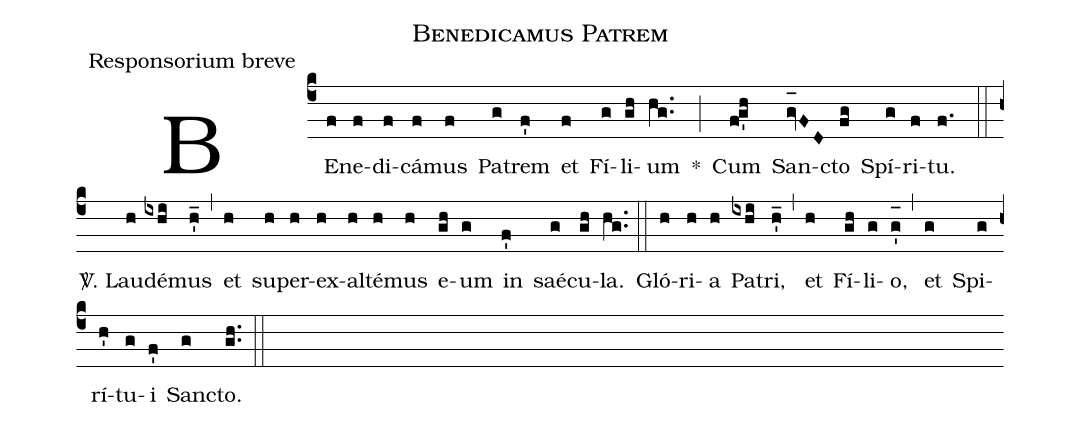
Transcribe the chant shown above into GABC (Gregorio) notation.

name:Benedicamus Patrem;
office-part:Responsorium breve;
%%
(c4) BE(f)ne(f)di(f)cá(f)mus(f) Pa(g)trem(f') et(f) Fí(g)li(gh)um(hg..) *(;) Cum(fg'h) San(gv_[oh:h]FD)cto(fg) Spí(g)ri(f)tu.(f.) (::)
<sp>V/</sp>. Lau(h)dé(ixhi)mus(h'_) (,) et(h) su(h)per(h)ex(h)al(h)té(h)mus(h) e(gh)um(g) in(f') saé(g)cu(gh)la.(hg..) (::) Gló(h)ri(h)a(h) Pa(ixhi)tri,(h'_) (,) et(h) Fí(gh)li(g)o,(g'_[oh:h]) (,) et(g) Spi(g)rí(h')tu(g)i(f') San(g)cto.(gh..) (::)
